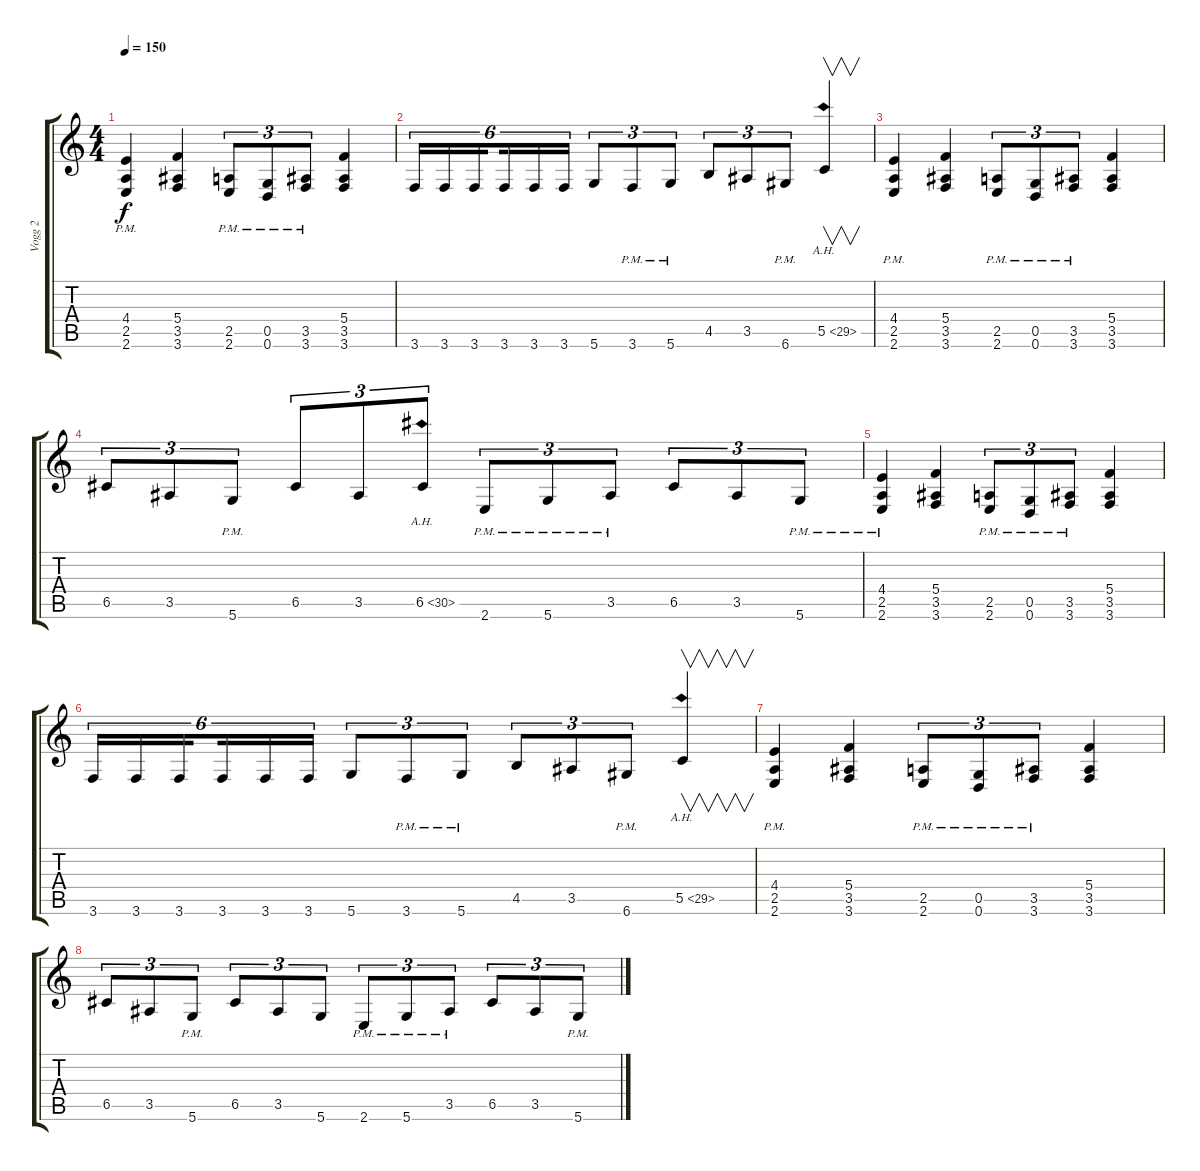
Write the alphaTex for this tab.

\track ("Vogg 2" "Vogg 2") {instrument distortionguitar}
\staff {score tabs}
\tuning (D4 A3 F3 C3 G2 D2) {hide}
\ts (4 4)
\tempo 150
\clef g2
\ks c
(4.4{pm} 2.5{pm} 2.6{pm}).4{dy f} (5.4 3.5 3.6).4 (2.5{pm} 2.6{pm}).8{tu (3 2)} (0.5{pm} 0.6{pm}).8{tu (3 2)} (3.5{pm} 3.6{pm}).8{tu (3 2)} (5.4 3.5 3.6).4 |
3.6.16{tu (6 4)} 3.6.16{tu (6 4)} 3.6.16{tu (6 4) beam splitsecondary} 3.6.16{tu (6 4)} 3.6.16{tu (6 4)} 3.6.16{tu (6 4)} 5.6.8{tu (3 2)} 3.6{pm}.8{tu (3 2)} 5.6{pm}.8{tu (3 2)} 4.5.8{tu (3 2)} 3.5.8{tu (3 2)} 6.6{pm}.8{tu (3 2)} 5.5{ah 24}.4{v} |
(4.4{pm} 2.5{pm} 2.6{pm}).4 (5.4 3.5 3.6).4 (2.5{pm} 2.6{pm}).8{tu (3 2)} (0.5{pm} 0.6{pm}).8{tu (3 2)} (3.5{pm} 3.6{pm}).8{tu (3 2)} (5.4 3.5 3.6).4 |
6.5.8{tu (3 2)} 3.5.8{tu (3 2)} 5.6{pm}.8{tu (3 2)} 6.5.8{tu (3 2)} 3.5.8{tu (3 2)} 6.5{ah 24}.8{tu (3 2)} 2.6{pm}.8{tu (3 2)} 5.6{pm}.8{tu (3 2)} 3.5{pm}.8{tu (3 2)} 6.5.8{tu (3 2)} 3.5.8{tu (3 2)} 5.6{pm}.8{tu (3 2)} |
(4.4{pm} 2.5{pm} 2.6{pm}).4 (5.4 3.5 3.6).4 (2.5{pm} 2.6{pm}).8{tu (3 2)} (0.5{pm} 0.6{pm}).8{tu (3 2)} (3.5{pm} 3.6{pm}).8{tu (3 2)} (5.4 3.5 3.6).4 |
3.6.16{tu (6 4)} 3.6.16{tu (6 4)} 3.6.16{tu (6 4) beam splitsecondary} 3.6.16{tu (6 4)} 3.6.16{tu (6 4)} 3.6.16{tu (6 4)} 5.6.8{tu (3 2)} 3.6{pm}.8{tu (3 2)} 5.6{pm}.8{tu (3 2)} 4.5.8{tu (3 2)} 3.5.8{tu (3 2)} 6.6{pm}.8{tu (3 2)} 5.5{ah 24}.4{v} |
(4.4{pm} 2.5{pm} 2.6{pm}).4 (5.4 3.5 3.6).4 (2.5{pm} 2.6{pm}).8{tu (3 2)} (0.5{pm} 0.6{pm}).8{tu (3 2)} (3.5{pm} 3.6{pm}).8{tu (3 2)} (5.4 3.5 3.6).4 |
6.5.8{tu (3 2)} 3.5.8{tu (3 2)} 5.6{pm}.8{tu (3 2)} 6.5.8{tu (3 2)} 3.5.8{tu (3 2)} 5.6.8{tu (3 2)} 2.6{pm}.8{tu (3 2)} 5.6{pm}.8{tu (3 2)} 3.5{pm}.8{tu (3 2)} 6.5.8{tu (3 2)} 3.5.8{tu (3 2)} 5.6{pm}.8{tu (3 2)}
